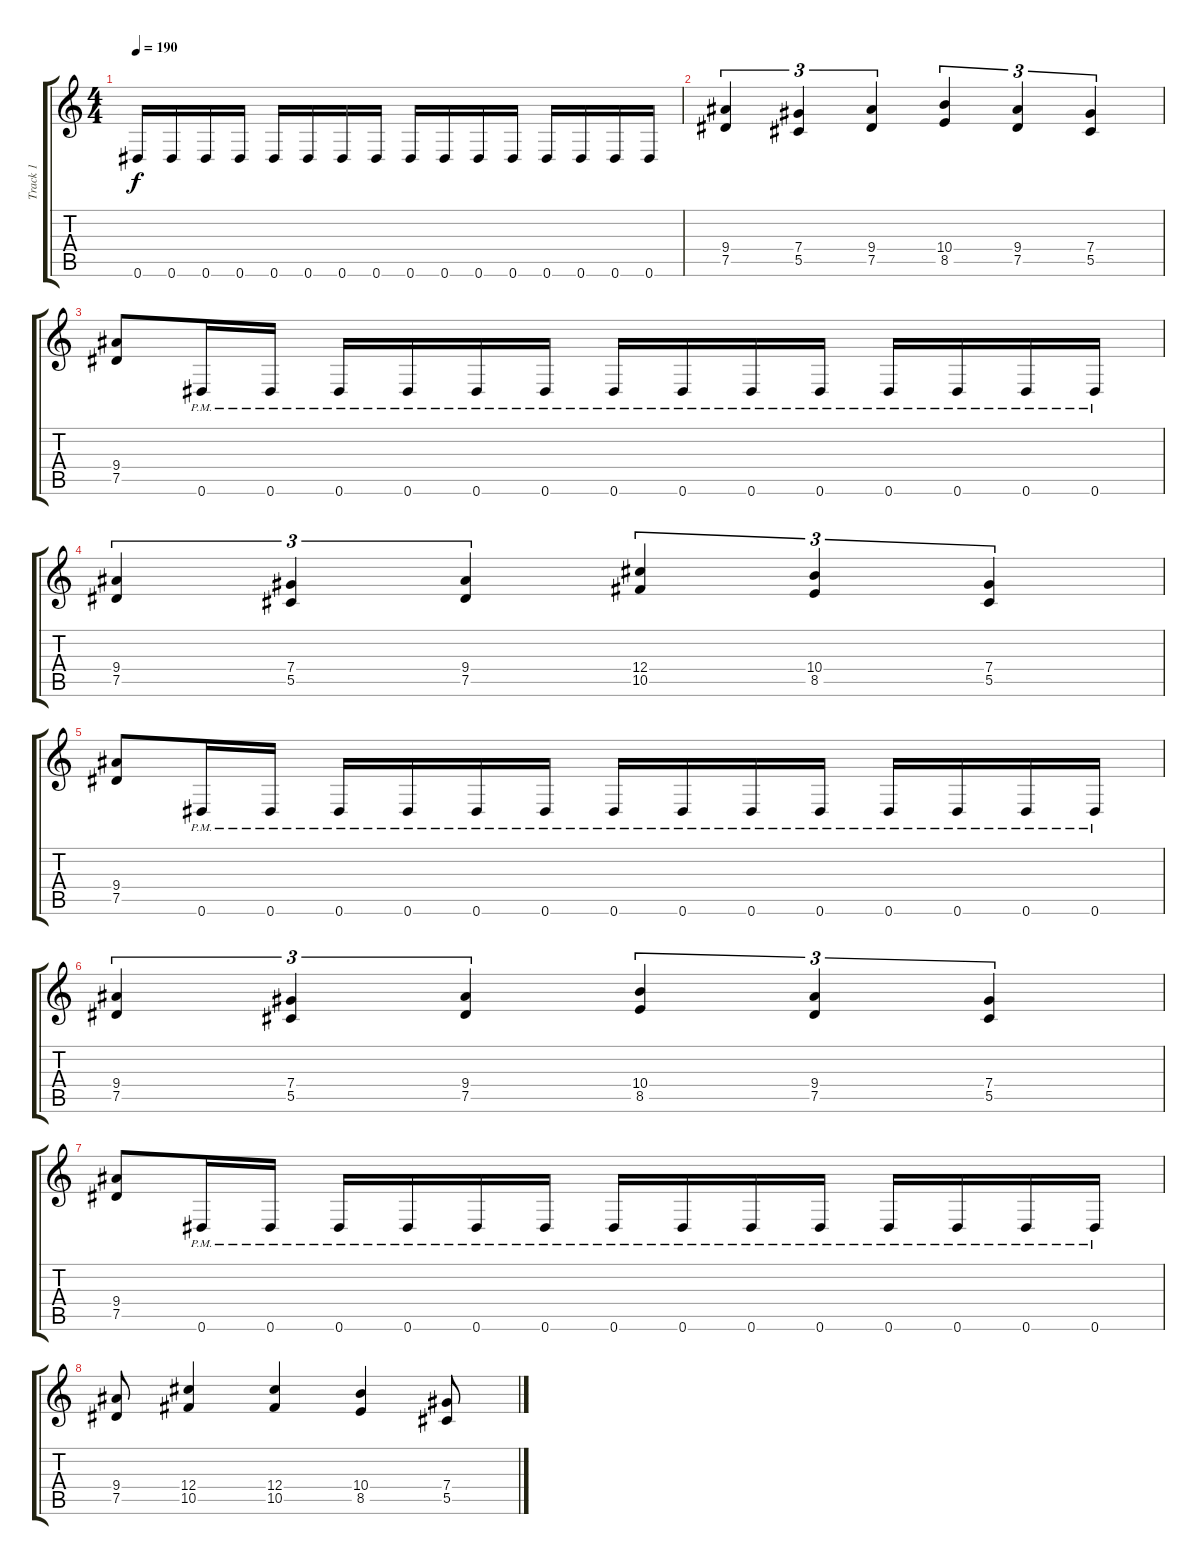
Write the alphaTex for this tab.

\track ("Track 1" "Track 1") {instrument distortionguitar}
\staff {score tabs}
\tuning (Eb4 Bb3 Gb3 Db3 Ab2 Eb2) {hide}
\ts (4 4)
\tempo 190
\clef g2
\ks c
0.6.16{dy f} 0.6.16 0.6.16 0.6.16 0.6.16 0.6.16 0.6.16 0.6.16 0.6.16 0.6.16 0.6.16 0.6.16 0.6.16 0.6.16 0.6.16 0.6.16 |
(9.4 7.5).4{tu (3 2)} (7.4 5.5).4{tu (3 2)} (9.4 7.5).4{tu (3 2)} (10.4 8.5).4{tu (3 2)} (9.4 7.5).4{tu (3 2)} (7.4 5.5).4{tu (3 2)} |
(9.4 7.5).8 0.6{pm}.16 0.6{pm}.16 0.6{pm}.16 0.6{pm}.16 0.6{pm}.16 0.6{pm}.16 0.6{pm}.16 0.6{pm}.16 0.6{pm}.16 0.6{pm}.16 0.6{pm}.16 0.6{pm}.16 0.6{pm}.16 0.6{pm}.16 |
(9.4 7.5).4{tu (3 2)} (7.4 5.5).4{tu (3 2)} (9.4 7.5).4{tu (3 2)} (12.4 10.5).4{tu (3 2)} (10.4 8.5).4{tu (3 2)} (7.4 5.5).4{tu (3 2)} |
(9.4 7.5).8 0.6{pm}.16 0.6{pm}.16 0.6{pm}.16 0.6{pm}.16 0.6{pm}.16 0.6{pm}.16 0.6{pm}.16 0.6{pm}.16 0.6{pm}.16 0.6{pm}.16 0.6{pm}.16 0.6{pm}.16 0.6{pm}.16 0.6{pm}.16 |
(9.4 7.5).4{tu (3 2)} (7.4 5.5).4{tu (3 2)} (9.4 7.5).4{tu (3 2)} (10.4 8.5).4{tu (3 2)} (9.4 7.5).4{tu (3 2)} (7.4 5.5).4{tu (3 2)} |
(9.4 7.5).8 0.6{pm}.16 0.6{pm}.16 0.6{pm}.16 0.6{pm}.16 0.6{pm}.16 0.6{pm}.16 0.6{pm}.16 0.6{pm}.16 0.6{pm}.16 0.6{pm}.16 0.6{pm}.16 0.6{pm}.16 0.6{pm}.16 0.6{pm}.16 |
(9.4 7.5).8 (12.4 10.5).4 (12.4 10.5).4 (10.4 8.5).4 (7.4 5.5).8
